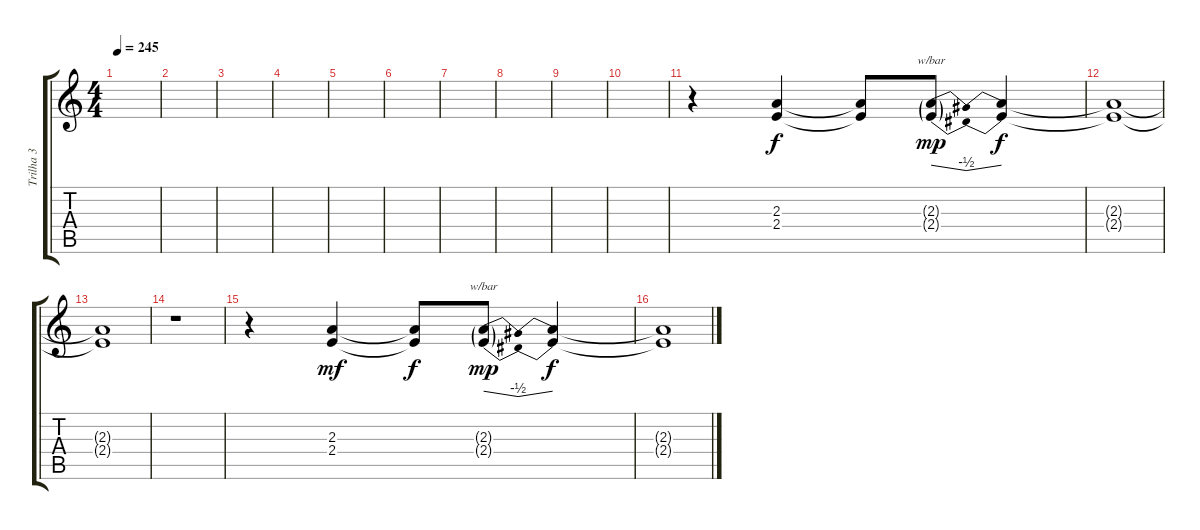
\track ("Trilha 3" "Trilha 3") {instrument electricguitarclean}
\staff {score tabs}
\tuning (E4 B3 G3 D3 A2 E2) {hide}
\ts (4 4)
\tempo 245
\clef g2
\ks c
|
|
|
|
|
|
|
|
|
|
r.4 (2.3 2.4).4 (2.3{t} 2.4{t}).8{dy f} (2.3{g} 2.4{g}).8{tbe (dip default 0 0 30 -2 60 0) dy mp} (2.3{t} 2.4{t}).4{dy f} |
(2.3{t} 2.4{t}).1 |
(2.3{t} 2.4{t}).1 |
r.1 |
r.4 (2.3 2.4).4{dy mf} (2.3{t} 2.4{t}).8{dy f} (2.3{g} 2.4{g}).8{tbe (dip default 0 0 30 -2 60 0) dy mp} (2.3{t} 2.4{t}).4{dy f} |
(2.3{t} 2.4{t}).1
